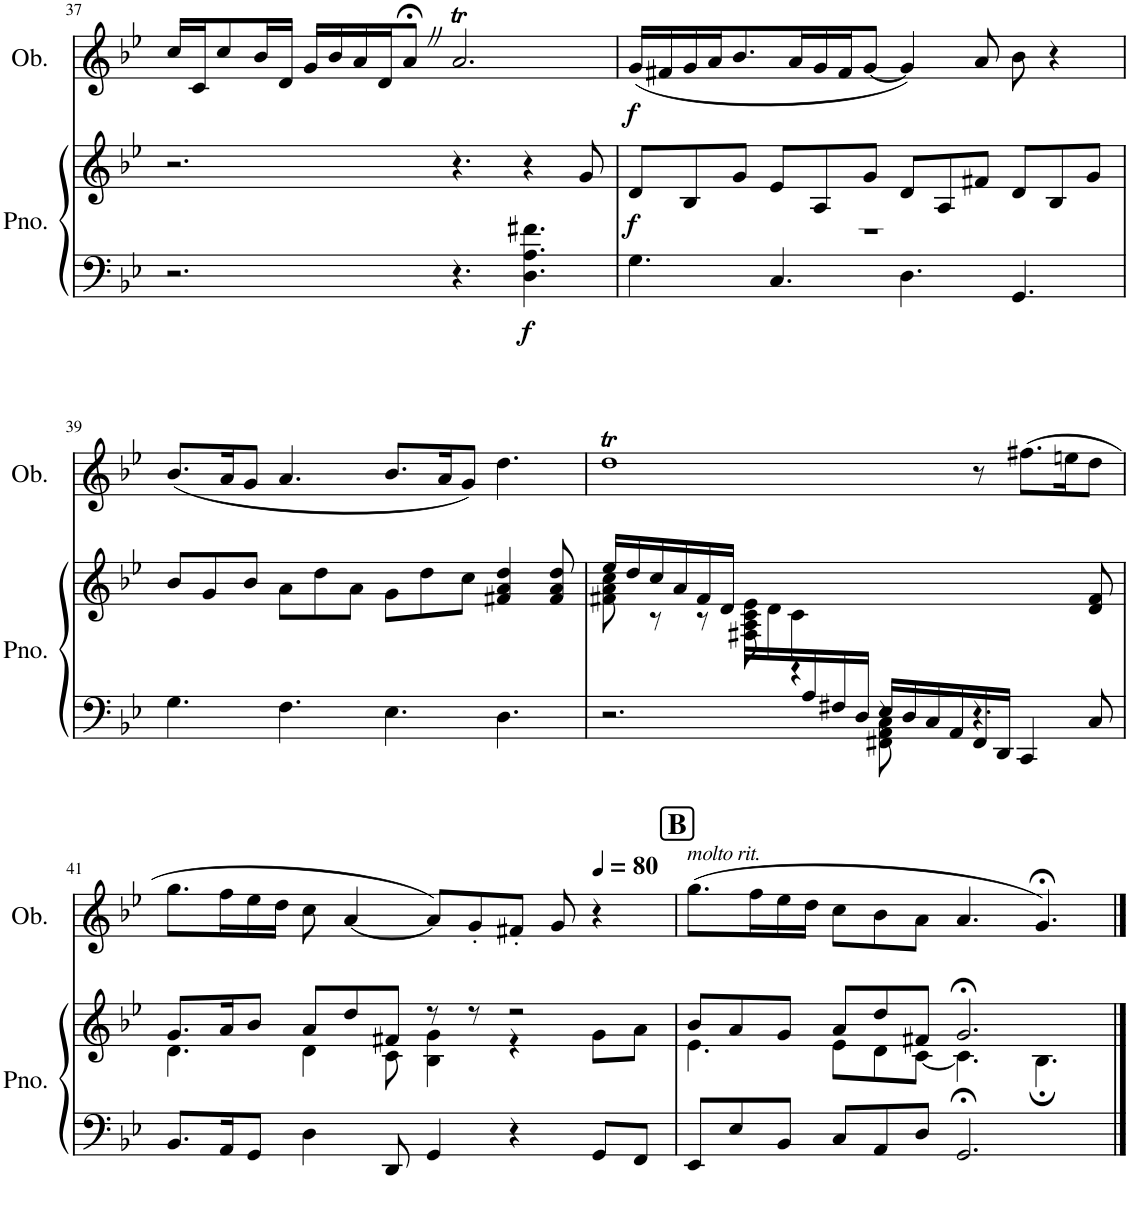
**kern	**kern	**dynam	**kern	**dynam
*part2	*part2	*part2	*part1	*part1
*staff3	*staff2	*staff2/3	*staff1	*staff1
*I"Piano	*	*	*I"Oboe	*
*I'Pno.	*	*	*I'Ob.	*
!!LO:PB:g=z
*clefF4	*clefG2	*	*clefG2	*
*k[b-e-]	*k[b-e-]	*	*k[b-e-]	*
*M12/8	*M12/8	*	*M12/8	*
=37	=37	=37	=37	=37
2.r	2.r	.	16cc/LL	.
.	.	.	16c/J	.
.	.	.	8cc/	.
.	.	.	16b-/L	.
.	.	.	16d/JJ	.
.	.	.	16g/LL	.
.	.	.	16b-/	.
.	.	.	16a/	.
.	.	.	16d/J	.
.	.	.	8a;<Z/J	.
4.r	4.r	.	2.at/	.
!	!	!LO:DY:b=2	!	!
4.D\ 4.A\ 4.f#X\	4r	f	.	.
.	8g/	.	.	.
=38	=38	=38	=38	=38
*	*^	*	*	*
!	!	!	!LO:DY:b	!	!LO:DY:b
4.G\	8d/L	1.r	f	(16g/LL	f
.	.	.	.	16f#X/	.
.	8B-/	.	.	16g/	.
.	.	.	.	16a/J	.
.	8g/J	.	.	8.b-/	.
4.C/	8e-/L	.	.	.	.
.	.	.	.	16a/L	.
.	8A/	.	.	16g/	.
.	.	.	.	16f#/J	.
.	8g/J	.	.	[8g/J	.
4.D\	8d/L	.	.	4g/])	.
.	8A/	.	.	.	.
.	8f#X/J	.	.	8a/	.
4.GG/	8d/L	.	.	8b-\	.
.	8B-/	.	.	4r	.
.	8g/J	.	.	.	.
*	*v	*v	*	*	*
!!LO:LB:g=z
=39	=39	=39	=39	=39
4.G\	8b-/L	.	(8.b-/L	.
.	8g/	.	.	.
.	.	.	16a/K	.
.	8b-/J	.	8g/J	.
4.F\	8a\L	.	4.a/	.
.	8dd\	.	.	.
.	8a\J	.	.	.
4.E-\	8g\L	.	8.b-/L	.
.	8dd\	.	.	.
.	.	.	16a/K	.
.	8cc\J	.	8g/J)	.
4.D\	4f#X/ 4a/ 4dd/	.	4.dd\	.
.	8f#/ 8a/ 8dd/	.	.	.
=40	=40	=40	=40	=40
*^	*^	*	*	*
*	*^	*	*	*	*	*
16ryy	2.ryy	2.r	16ee-/LL	8f#X\ 8a\ 8cc\	.	1ddt	.
.	.	.	16dd/	.	.	.	.
.	.	.	16cc/	8r	.	.	.
.	.	.	16a/	.	.	.	.
.	.	.	16f#/	8r	.	.	.
.	.	.	16d/JJ	.	.	.	.
.	.	.	16e-\LL	8F#X\ 8A\ 8c\	.	.	.
.	.	.	16d\	.	.	.	.
.	.	.	16c\	4r	.	.	.
16A/	.	.	16ryy	.	.	.	.
16F#X/	.	.	.	.	.	.	.
16D/JJ	.	.	.	.	.	.	.
16E-/LL	8FF#X\ 8AA\ 8C\	4r	.	2.ryy	.	.	.
16D/	.	.	.	.	.	.	.
16C/	2ryy	.	.	.	.	.	.
16AA/	.	.	.	.	.	.	.
16FF#/	.	4.r	.	.	.	8r	.
16DD/JJ	.	.	.	.	.	.	.
4CC/	.	.	.	.	.	(8.ff#X\L	.
.	.	.	.	.	.	16een\K	.
8ryy	8ryy	8C/	8d/ 8f#/	.	.	8dd\J	.
*v	*v	*v	*	*	*	*	*
!!LO:LB:g=z
=41	=41	=41	=41	=41	=41
8.BB-/L	8.g/L	4.d\	.	8.gg\L	.
16AA/K	16a/K	.	.	16ff\L	.
8GG/J	8b-/J	.	.	16ee-\	.
.	.	.	.	16dd\JJ	.
4D\	8a/L	4d\	.	8cc\	.
.	8dd/	.	.	[4a/	.
8DD/	8f#X/J	8c\	.	.	.
4GG/	8r	4B-\ 4g\	.	8a/L])	.
.	8r	.	.	8g'/	.
4r	2r	4r	.	8f#X'/J	.
.	.	.	.	8g/	.
*	*	*	*	*MM80	*
8GG/L	.	8g\L	.	4r	.
8FF/J	.	8a\J	.	.	.
!!LO:REH:place=s1:a:B:cj:fs=14:t=B
=42	=42	=42	=42	=42	=42
!	!	!	!	!LO:TX:a:i:t=molto rit.	!
8EE-/L	8b-/L	4.e-\	.	(8.gg\L	.
8E-/	8a/	.	.	.	.
.	.	.	.	16ff\L	.
8BB-/J	8g/J	.	.	16ee-\	.
.	.	.	.	16dd\JJ	.
8C/L	8a/L	8e-\L	.	8cc\L	.
8AA/	8dd/	8d\	.	8b-\	.
8D/J	8f#X/J	[8c\J	.	8a\J	.
2.GG;</	2.g;</	4.c\]	.	4.a/	.
.	.	4.B-;\	.	4.g;</)	.
*	*v	*v	*	*	*
==	==	==	==	==
*-	*-	*-	*-	*-
